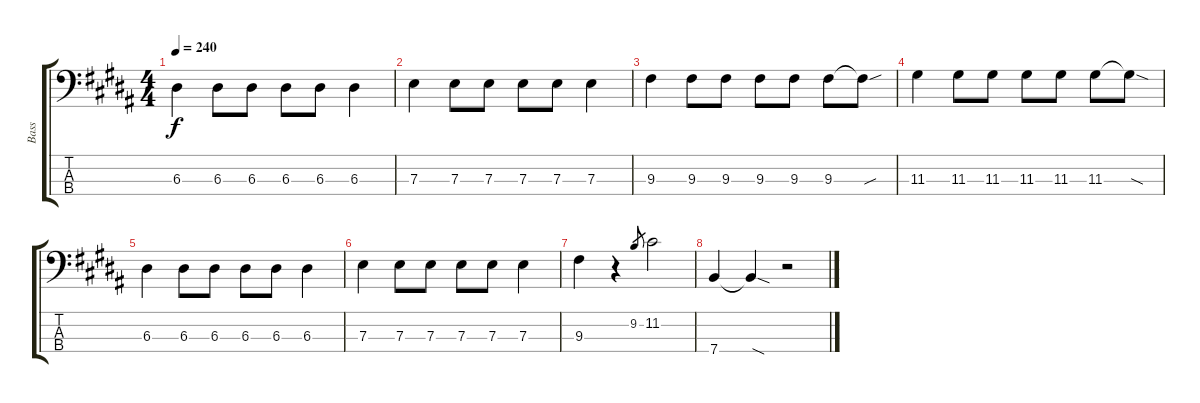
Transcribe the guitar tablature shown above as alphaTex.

\track ("Bass" "Bass") {instrument electricbassfinger}
\staff {score tabs}
\tuning (G2 D2 A1 E1) {hide}
\ts (4 4)
\tempo 240
\clef f4
\ks b
6.3.4{dy f} 6.3.8 6.3.8 6.3.8 6.3.8 6.3.4 |
7.3.4 7.3.8 7.3.8 7.3.8 7.3.8 7.3.4 |
9.3.4 9.3.8 9.3.8 9.3.8 9.3.8 9.3.8 9.3{sou t}.8 |
11.3.4 11.3.8 11.3.8 11.3.8 11.3.8 11.3.8 11.3{sod t}.8 |
6.3.4 6.3.8 6.3.8 6.3.8 6.3.8 6.3.4 |
7.3.4 7.3.8 7.3.8 7.3.8 7.3.8 7.3.4 |
9.3.4 r.4 9.2.8{gr} 11.2.2 |
7.4.4 7.4{sod t}.4 r.2
